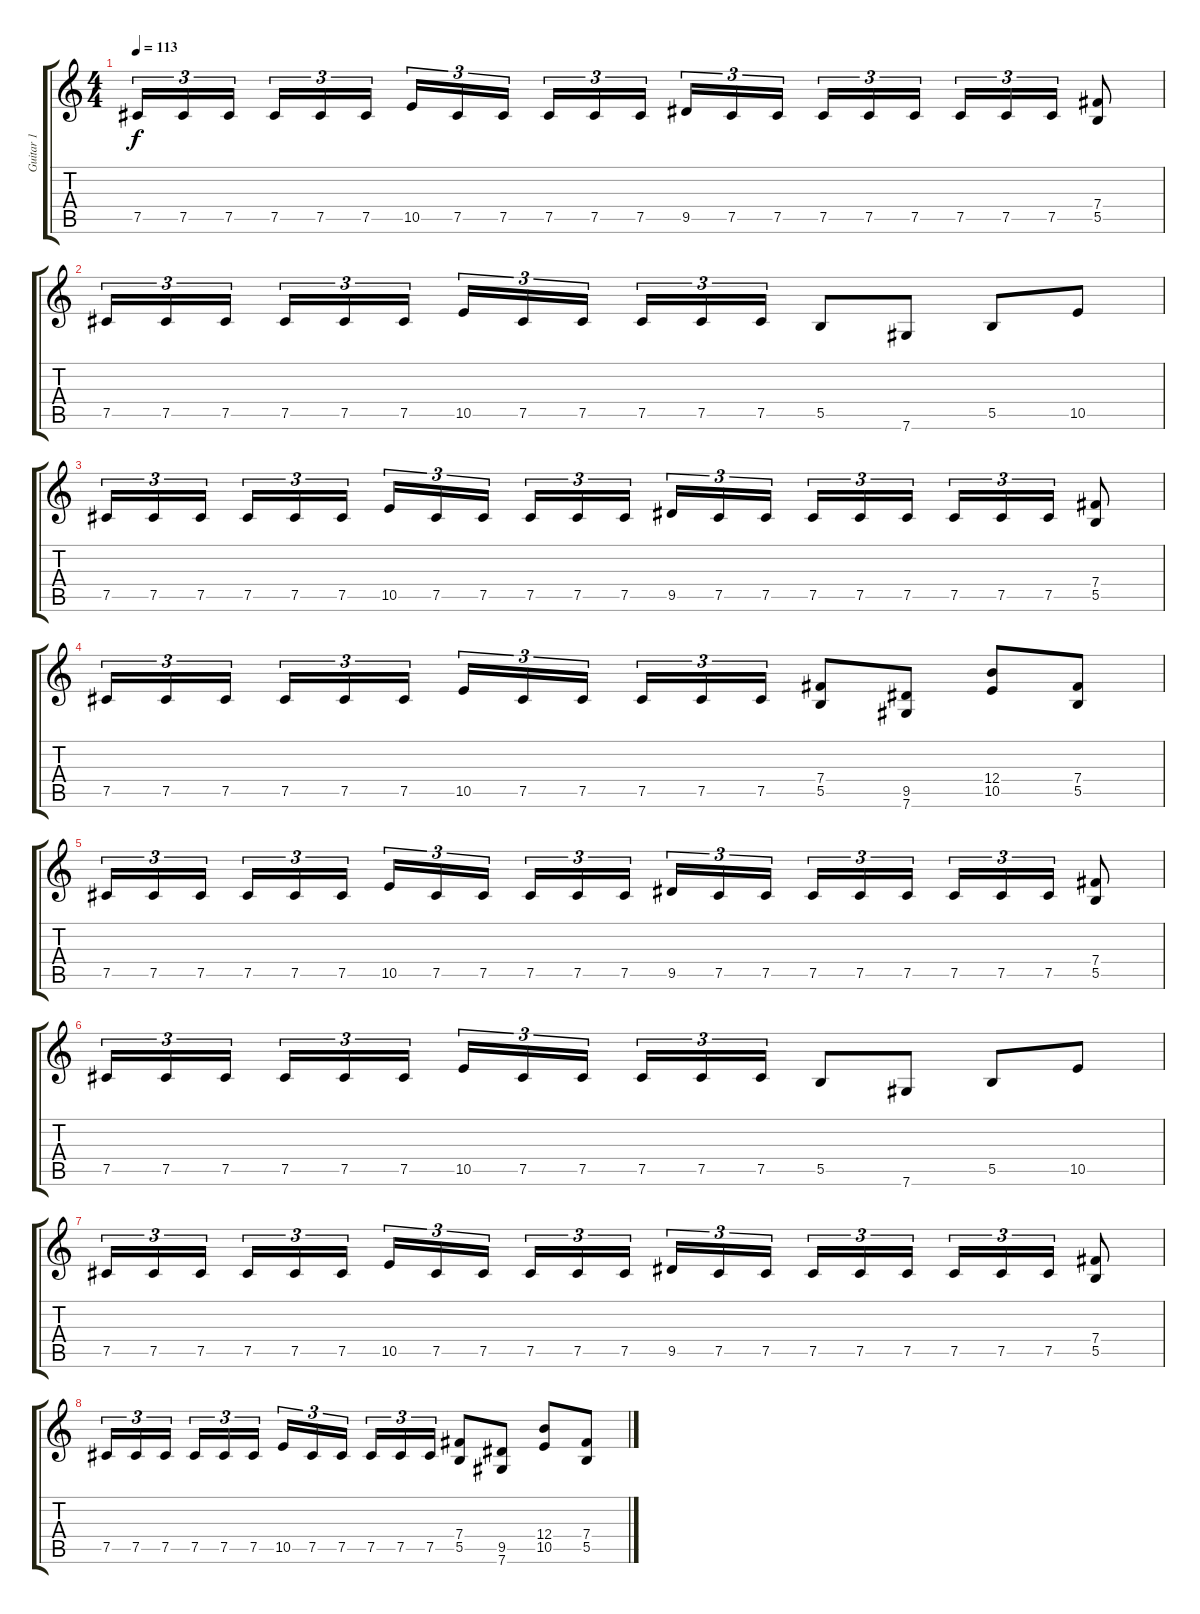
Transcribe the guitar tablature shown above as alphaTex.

\track ("Guitar 1" "Guitar 1") {instrument distortionguitar}
\staff {score tabs}
\tuning (Db4 Ab3 E3 B2 Gb2 Db2) {hide}
\ts (4 4)
\tempo 113
\clef g2
\ks c
7.5.16{tu (3 2) dy f} 7.5.16{tu (3 2)} 7.5.16{tu (3 2) beam splitsecondary} 7.5.16{tu (3 2)} 7.5.16{tu (3 2)} 7.5.16{tu (3 2)} 10.5.16{tu (3 2)} 7.5.16{tu (3 2)} 7.5.16{tu (3 2) beam splitsecondary} 7.5.16{tu (3 2)} 7.5.16{tu (3 2)} 7.5.16{tu (3 2)} 9.5.16{tu (3 2)} 7.5.16{tu (3 2)} 7.5.16{tu (3 2) beam splitsecondary} 7.5.16{tu (3 2)} 7.5.16{tu (3 2)} 7.5.16{tu (3 2)} 7.5.16{tu (3 2)} 7.5.16{tu (3 2)} 7.5.16{tu (3 2)} (7.4 5.5).8 |
7.5.16{tu (3 2)} 7.5.16{tu (3 2)} 7.5.16{tu (3 2) beam splitsecondary} 7.5.16{tu (3 2)} 7.5.16{tu (3 2)} 7.5.16{tu (3 2)} 10.5.16{tu (3 2)} 7.5.16{tu (3 2)} 7.5.16{tu (3 2) beam splitsecondary} 7.5.16{tu (3 2)} 7.5.16{tu (3 2)} 7.5.16{tu (3 2)} 5.5.8 7.6.8 5.5.8 10.5.8 |
7.5.16{tu (3 2)} 7.5.16{tu (3 2)} 7.5.16{tu (3 2) beam splitsecondary} 7.5.16{tu (3 2)} 7.5.16{tu (3 2)} 7.5.16{tu (3 2)} 10.5.16{tu (3 2)} 7.5.16{tu (3 2)} 7.5.16{tu (3 2) beam splitsecondary} 7.5.16{tu (3 2)} 7.5.16{tu (3 2)} 7.5.16{tu (3 2)} 9.5.16{tu (3 2)} 7.5.16{tu (3 2)} 7.5.16{tu (3 2) beam splitsecondary} 7.5.16{tu (3 2)} 7.5.16{tu (3 2)} 7.5.16{tu (3 2)} 7.5.16{tu (3 2)} 7.5.16{tu (3 2)} 7.5.16{tu (3 2)} (7.4 5.5).8 |
7.5.16{tu (3 2)} 7.5.16{tu (3 2)} 7.5.16{tu (3 2) beam splitsecondary} 7.5.16{tu (3 2)} 7.5.16{tu (3 2)} 7.5.16{tu (3 2)} 10.5.16{tu (3 2)} 7.5.16{tu (3 2)} 7.5.16{tu (3 2) beam splitsecondary} 7.5.16{tu (3 2)} 7.5.16{tu (3 2)} 7.5.16{tu (3 2)} (7.4 5.5).8 (9.5 7.6).8 (12.4 10.5).8 (7.4 5.5).8 |
7.5.16{tu (3 2)} 7.5.16{tu (3 2)} 7.5.16{tu (3 2) beam splitsecondary} 7.5.16{tu (3 2)} 7.5.16{tu (3 2)} 7.5.16{tu (3 2)} 10.5.16{tu (3 2)} 7.5.16{tu (3 2)} 7.5.16{tu (3 2) beam splitsecondary} 7.5.16{tu (3 2)} 7.5.16{tu (3 2)} 7.5.16{tu (3 2)} 9.5.16{tu (3 2)} 7.5.16{tu (3 2)} 7.5.16{tu (3 2) beam splitsecondary} 7.5.16{tu (3 2)} 7.5.16{tu (3 2)} 7.5.16{tu (3 2)} 7.5.16{tu (3 2)} 7.5.16{tu (3 2)} 7.5.16{tu (3 2)} (7.4 5.5).8 |
7.5.16{tu (3 2)} 7.5.16{tu (3 2)} 7.5.16{tu (3 2) beam splitsecondary} 7.5.16{tu (3 2)} 7.5.16{tu (3 2)} 7.5.16{tu (3 2)} 10.5.16{tu (3 2)} 7.5.16{tu (3 2)} 7.5.16{tu (3 2) beam splitsecondary} 7.5.16{tu (3 2)} 7.5.16{tu (3 2)} 7.5.16{tu (3 2)} 5.5.8 7.6.8 5.5.8 10.5.8 |
7.5.16{tu (3 2)} 7.5.16{tu (3 2)} 7.5.16{tu (3 2) beam splitsecondary} 7.5.16{tu (3 2)} 7.5.16{tu (3 2)} 7.5.16{tu (3 2)} 10.5.16{tu (3 2)} 7.5.16{tu (3 2)} 7.5.16{tu (3 2) beam splitsecondary} 7.5.16{tu (3 2)} 7.5.16{tu (3 2)} 7.5.16{tu (3 2)} 9.5.16{tu (3 2)} 7.5.16{tu (3 2)} 7.5.16{tu (3 2) beam splitsecondary} 7.5.16{tu (3 2)} 7.5.16{tu (3 2)} 7.5.16{tu (3 2)} 7.5.16{tu (3 2)} 7.5.16{tu (3 2)} 7.5.16{tu (3 2)} (7.4 5.5).8 |
7.5.16{tu (3 2)} 7.5.16{tu (3 2)} 7.5.16{tu (3 2) beam splitsecondary} 7.5.16{tu (3 2)} 7.5.16{tu (3 2)} 7.5.16{tu (3 2)} 10.5.16{tu (3 2)} 7.5.16{tu (3 2)} 7.5.16{tu (3 2) beam splitsecondary} 7.5.16{tu (3 2)} 7.5.16{tu (3 2)} 7.5.16{tu (3 2)} (7.4 5.5).8 (9.5 7.6).8 (12.4 10.5).8 (7.4 5.5).8
